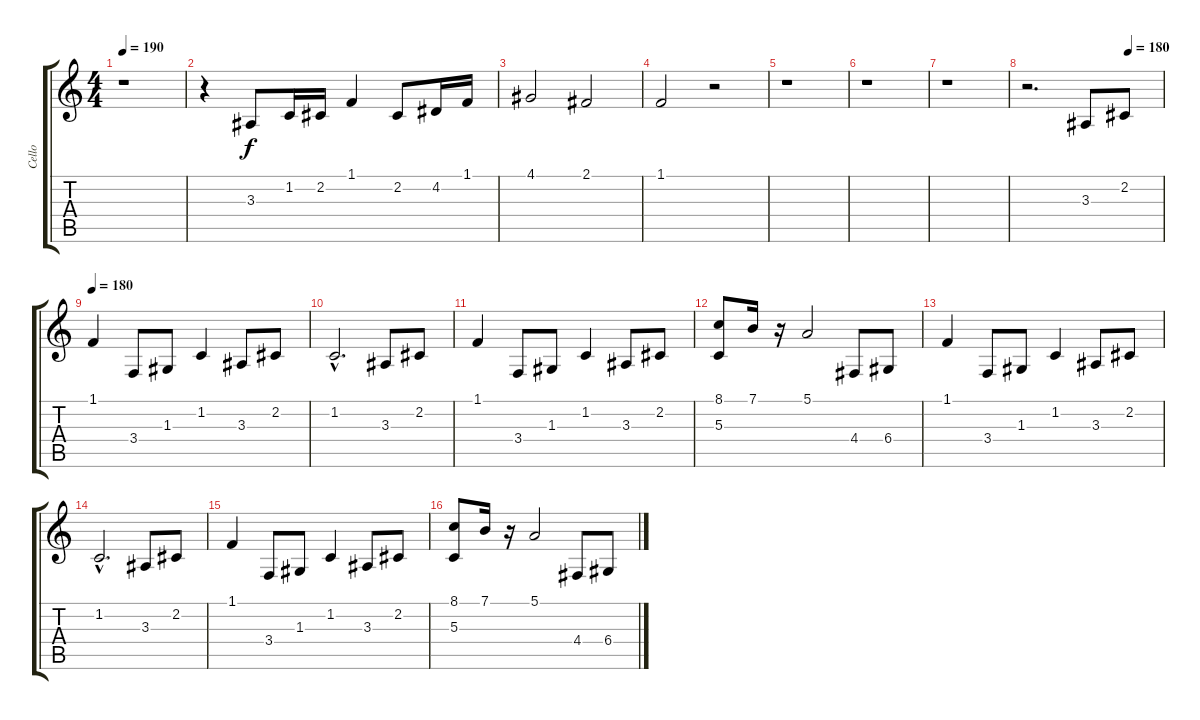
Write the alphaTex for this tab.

\track ("Cello" "Cello") {instrument cello}
\staff {score tabs}
\tuning (E4 B3 G3 D3 A2 E2) {hide}
\ts (4 4)
\tempo 190
\clef g2
\ks c
r.1{dy f} |
r.4 3.3.8 1.2.16 2.2.16 1.1.4 2.2.8 4.2.16 1.1.16 |
4.1.2 2.1.2 |
1.1.2 r.2 |
r.1 |
r.1 |
r.1 |
\tempo (180 0.75)
r.2{d} 3.3.8 2.2.8 |
\tempo 180
1.1.4 3.4.8 1.3.8 1.2.4 3.3.8 2.2.8 |
1.2{hac}.2{d} 3.3.8 2.2.8 |
1.1.4 3.4.8 1.3.8 1.2.4 3.3.8 2.2.8 |
(8.1 5.3).8 7.1.16 r.16 5.1.2 4.4.8 6.4.8 |
1.1.4 3.4.8 1.3.8 1.2.4 3.3.8 2.2.8 |
1.2{hac}.2{d} 3.3.8 2.2.8 |
1.1.4 3.4.8 1.3.8 1.2.4 3.3.8 2.2.8 |
(8.1 5.3).8 7.1.16 r.16 5.1.2 4.4.8 6.4.8
